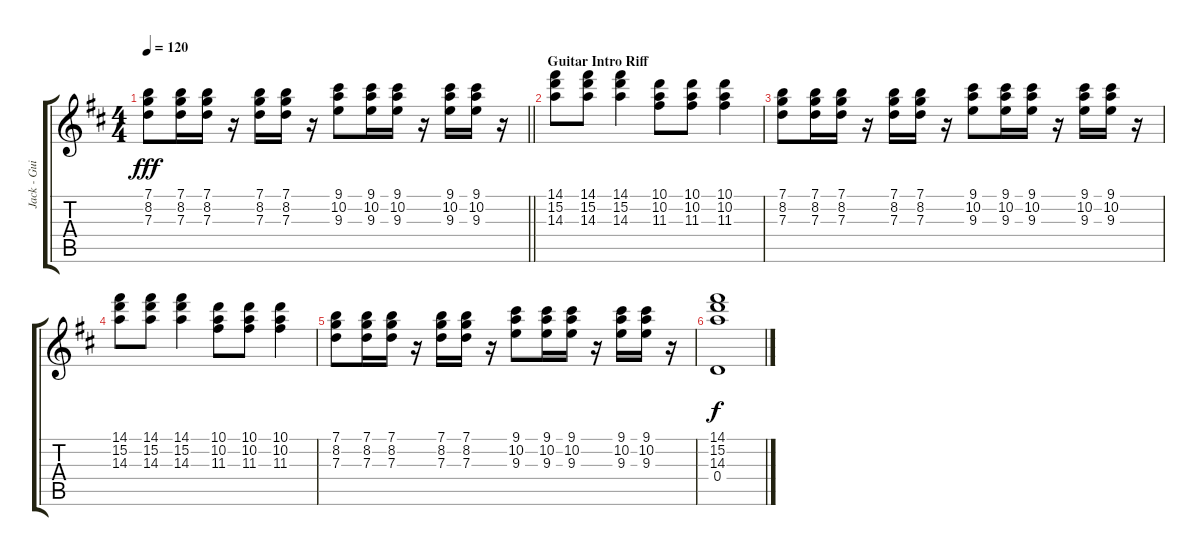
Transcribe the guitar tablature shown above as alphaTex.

\track ("Jack - Guitar" "Jack - Gui") {instrument electricguitarjazz}
\staff {score tabs}
\tuning (E4 B3 G3 D3 A2 E2) {hide}
\ts (4 4)
\tempo 120
\clef g2
\barLineRight lightlight
\ks d
(7.1 8.2 7.3).8{dy fff} (7.1 8.2 7.3).16 (7.1 8.2 7.3).16 r.16 (7.1 8.2 7.3).16 (7.1 8.2 7.3).16 r.16 (9.1 10.2 9.3).8 (9.1 10.2 9.3).16 (9.1 10.2 9.3).16 r.16 (9.1 10.2 9.3).16 (9.1 10.2 9.3).16 r.16 |
\section ("" "Guitar Intro Riff")
(14.1 15.2 14.3).8 (14.1 15.2 14.3).8 (14.1 15.2 14.3).4 (10.1 10.2 11.3).8 (10.1 10.2 11.3).8 (10.1 10.2 11.3).4 |
(7.1 8.2 7.3).8 (7.1 8.2 7.3).16 (7.1 8.2 7.3).16 r.16 (7.1 8.2 7.3).16 (7.1 8.2 7.3).16 r.16 (9.1 10.2 9.3).8 (9.1 10.2 9.3).16 (9.1 10.2 9.3).16 r.16 (9.1 10.2 9.3).16 (9.1 10.2 9.3).16 r.16 |
(14.1 15.2 14.3).8 (14.1 15.2 14.3).8 (14.1 15.2 14.3).4 (10.1 10.2 11.3).8 (10.1 10.2 11.3).8 (10.1 10.2 11.3).4 |
(7.1 8.2 7.3).8 (7.1 8.2 7.3).16 (7.1 8.2 7.3).16 r.16 (7.1 8.2 7.3).16 (7.1 8.2 7.3).16 r.16 (9.1 10.2 9.3).8 (9.1 10.2 9.3).16 (9.1 10.2 9.3).16 r.16 (9.1 10.2 9.3).16 (9.1 10.2 9.3).16 r.16 |
(14.1 15.2 14.3 0.4).1{dy f}
